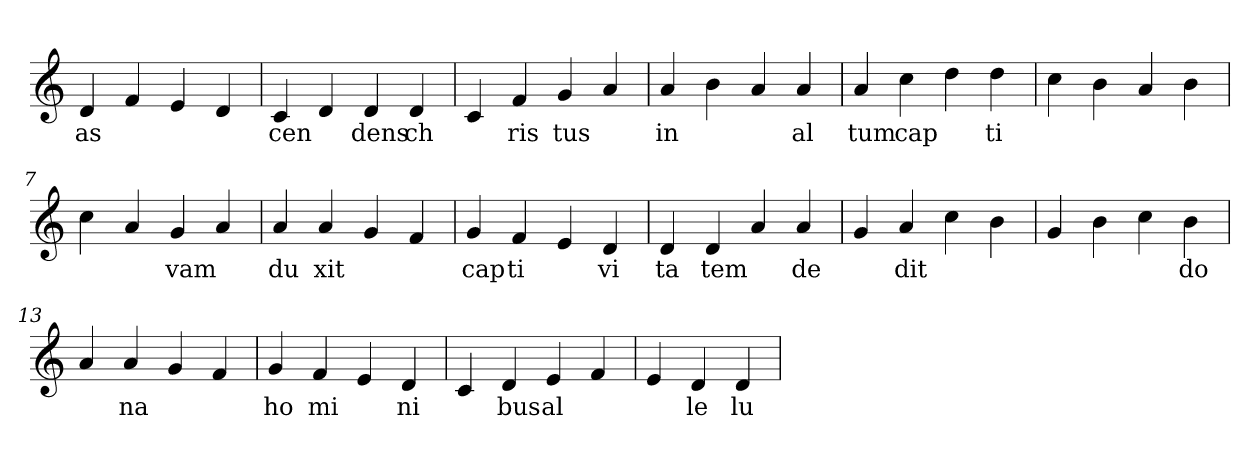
**kern	**text
*part1	*part1
*staff1	*staff1
*clefG2	*
=1	=1
4d	as
4f	.
4e	.
4d	.
=2	=2
4c	cen
4d	.
4d	dens
4d	ch
=3	=3
4c	.
4f	ris
4g	tus
4a	.
=4	=4
4a	in
4b	.
4a	.
4a	al
=5	=5
4a	tum
4cc	cap
4dd	.
4dd	ti
=6	=6
4cc	.
4b	.
4a	.
4b	.
=7	=7
4cc	.
4a	.
4g	vam
4a	.
=8	=8
4a	du
4a	xit
4g	.
4f	.
=9	=9
4g	cap
4f	ti
4e	.
4d	vi
=10	=10
4d	ta
4d	tem
4a	.
4a	de
=11	=11
4g	.
4a	dit
4cc	.
4b	.
=12	=12
4g	.
4b	.
4cc	.
4b	do
=13	=13
4a	.
4a	na
4g	.
4f	.
=14	=14
4g	ho
4f	mi
4e	.
4d	ni
=15	=15
4c	.
4d	bus
4e	al
4f	.
=16	=16
4e	.
4d	le
4d	lu
=	=
*-	*-
